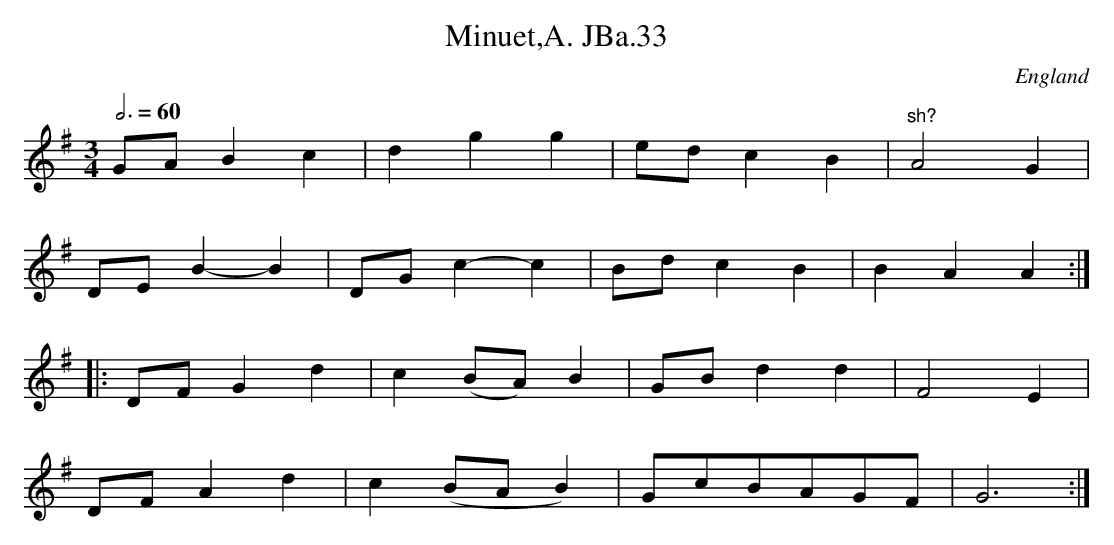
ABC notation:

X:1
T:Minuet,A. JBa.33
M:3/4
L:1/4
Q:3/4=60
O:England
K:G major
G/A/ Bc | dgg | e/d/ cB | "sh?"A2 G |!
D/E/ B-B |D/G/ c-c | B/d/ cB | BAA :|!
|: D/F/ G d | c(B/A/)B | G/B/ dd |F2E |!
D/F/ A d | c (B/A/ B) | G/c/B/A/G/F/ | G3 :|
